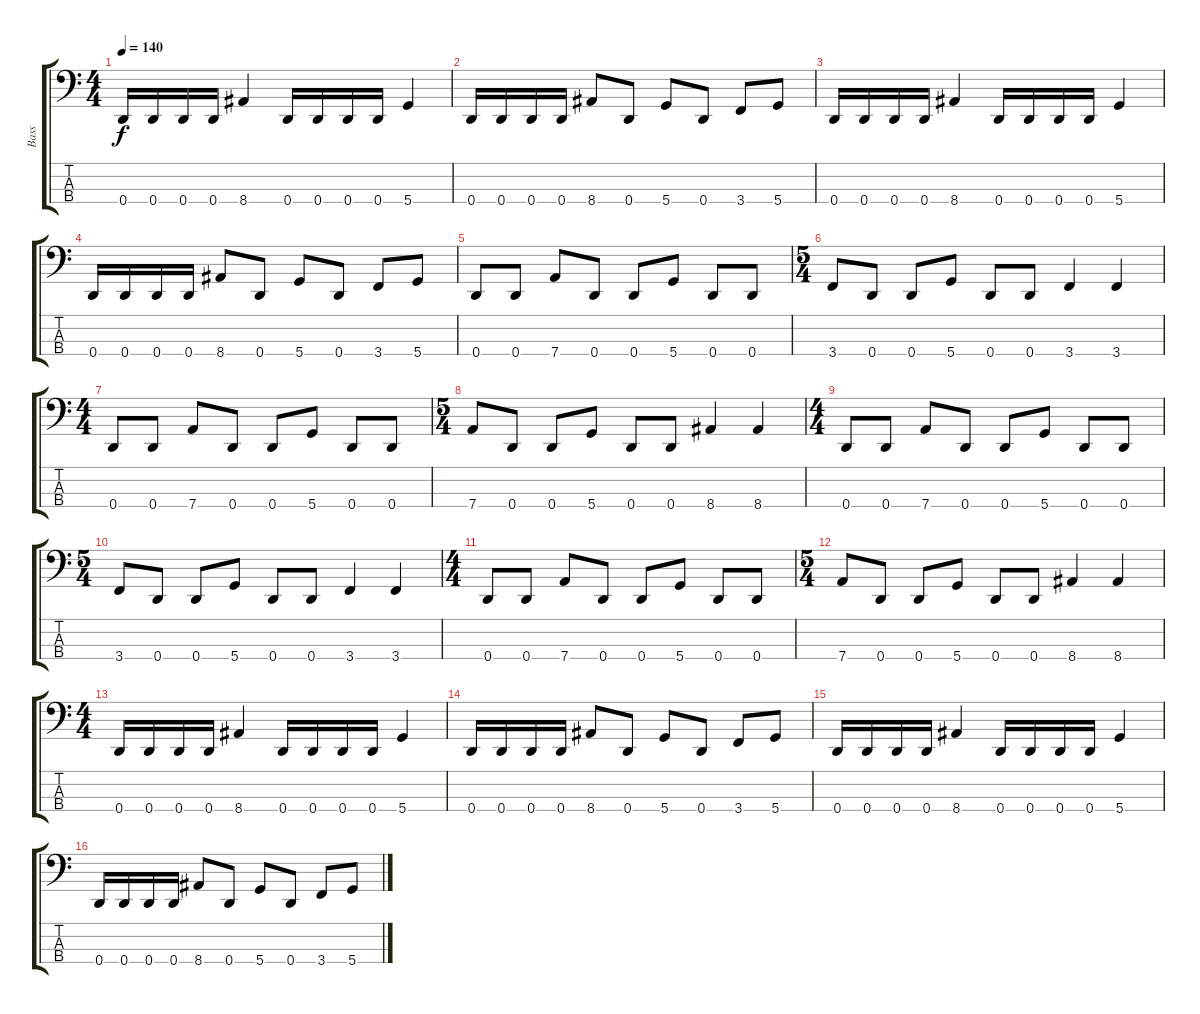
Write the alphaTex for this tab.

\track ("Bass" "Bass") {instrument electricbassfinger}
\staff {score tabs}
\tuning (G2 D2 A1 D1) {hide}
\ts (4 4)
\tempo 140
\clef f4
\ks c
0.4.16{dy f instrument electricbassfinger} 0.4.16 0.4.16 0.4.16 8.4.4 0.4.16 0.4.16 0.4.16 0.4.16 5.4.4 |
0.4.16 0.4.16 0.4.16 0.4.16 8.4.8 0.4.8 5.4.8 0.4.8 3.4.8 5.4.8 |
0.4.16 0.4.16 0.4.16 0.4.16 8.4.4 0.4.16 0.4.16 0.4.16 0.4.16 5.4.4 |
0.4.16 0.4.16 0.4.16 0.4.16 8.4.8 0.4.8 5.4.8 0.4.8 3.4.8 5.4.8 |
0.4.8 0.4.8 7.4.8 0.4.8 0.4.8 5.4.8 0.4.8 0.4.8 |
\ts (5 4)
3.4.8 0.4.8 0.4.8 5.4.8 0.4.8 0.4.8 3.4.4 3.4.4 |
\ts (4 4)
0.4.8 0.4.8 7.4.8 0.4.8 0.4.8 5.4.8 0.4.8 0.4.8 |
\ts (5 4)
7.4.8 0.4.8 0.4.8 5.4.8 0.4.8 0.4.8 8.4.4 8.4.4 |
\ts (4 4)
0.4.8 0.4.8 7.4.8 0.4.8 0.4.8 5.4.8 0.4.8 0.4.8 |
\ts (5 4)
3.4.8 0.4.8 0.4.8 5.4.8 0.4.8 0.4.8 3.4.4 3.4.4 |
\ts (4 4)
0.4.8 0.4.8 7.4.8 0.4.8 0.4.8 5.4.8 0.4.8 0.4.8 |
\ts (5 4)
7.4.8 0.4.8 0.4.8 5.4.8 0.4.8 0.4.8 8.4.4 8.4.4 |
\ts (4 4)
0.4.16 0.4.16 0.4.16 0.4.16 8.4.4 0.4.16 0.4.16 0.4.16 0.4.16 5.4.4 |
0.4.16 0.4.16 0.4.16 0.4.16 8.4.8 0.4.8 5.4.8 0.4.8 3.4.8 5.4.8 |
0.4.16 0.4.16 0.4.16 0.4.16 8.4.4 0.4.16 0.4.16 0.4.16 0.4.16 5.4.4 |
0.4.16 0.4.16 0.4.16 0.4.16 8.4.8 0.4.8 5.4.8 0.4.8 3.4.8 5.4.8
